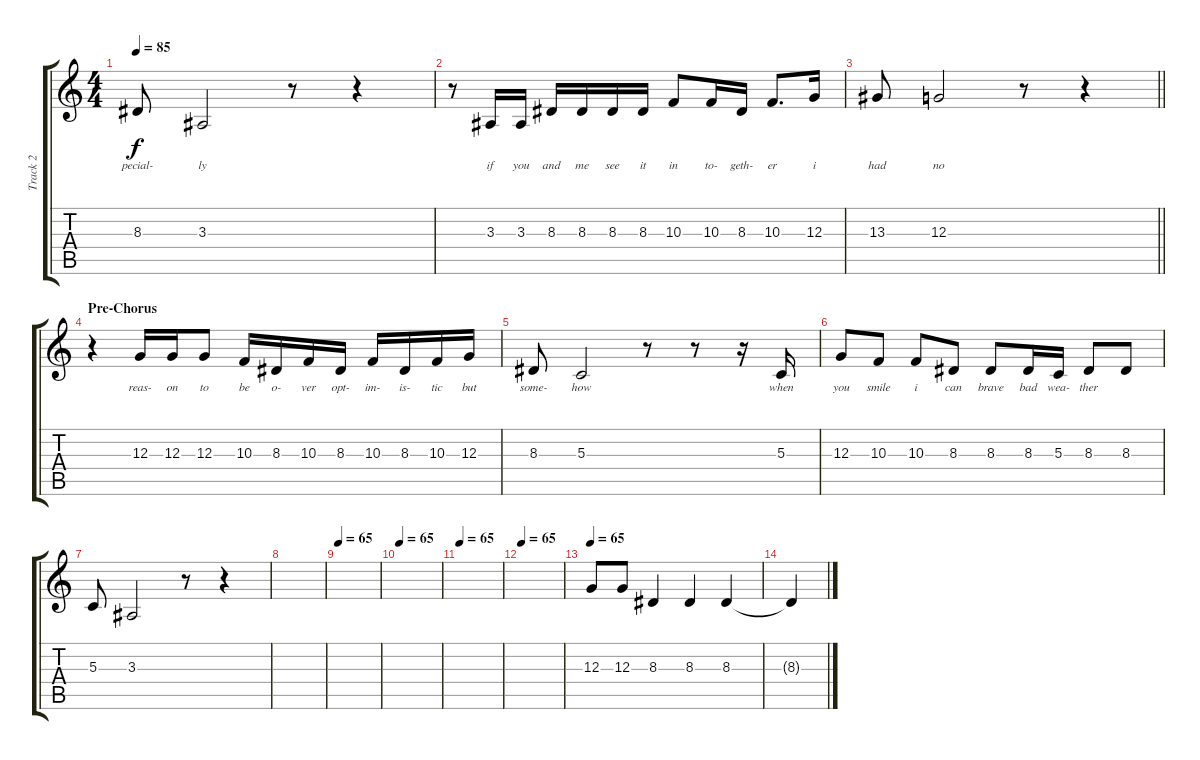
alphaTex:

\track ("Track 2" "Track 2") {instrument trumpet}
\staff {score tabs}
\tuning (E4 B3 G3 D3 A2 E2) {hide}
\ts (4 4)
\tempo 85
\clef g2
\ks c
8.3.8{lyrics (0 "pecial-") lyrics (1 "") lyrics (2 "") lyrics (3 "") lyrics (4 "") dy f} 3.3.2{lyrics (0 "ly") lyrics (1 "") lyrics (2 "") lyrics (3 "") lyrics (4 "")} r.8 r.4 |
r.8 3.3.16{lyrics (0 "if") lyrics (1 "") lyrics (2 "") lyrics (3 "") lyrics (4 "")} 3.3.16{lyrics (0 "you") lyrics (1 "") lyrics (2 "") lyrics (3 "") lyrics (4 "")} 8.3.16{lyrics (0 "and") lyrics (1 "") lyrics (2 "") lyrics (3 "") lyrics (4 "")} 8.3.16{lyrics (0 "me") lyrics (1 "") lyrics (2 "") lyrics (3 "") lyrics (4 "")} 8.3.16{lyrics (0 "see") lyrics (1 "") lyrics (2 "") lyrics (3 "") lyrics (4 "")} 8.3.16{lyrics (0 "it") lyrics (1 "") lyrics (2 "") lyrics (3 "") lyrics (4 "")} 10.3.8{lyrics (0 "in") lyrics (1 "") lyrics (2 "") lyrics (3 "") lyrics (4 "")} 10.3.16{lyrics (0 "to-") lyrics (1 "") lyrics (2 "") lyrics (3 "") lyrics (4 "")} 8.3.16{lyrics (0 "geth-") lyrics (1 "") lyrics (2 "") lyrics (3 "") lyrics (4 "")} 10.3.8{d lyrics (0 "er") lyrics (1 "") lyrics (2 "") lyrics (3 "") lyrics (4 "")} 12.3.16{lyrics (0 "i") lyrics (1 "") lyrics (2 "") lyrics (3 "") lyrics (4 "")} |
\barLineRight lightlight
13.3.8{lyrics (0 "had") lyrics (1 "") lyrics (2 "") lyrics (3 "") lyrics (4 "")} 12.3.2{lyrics (0 "no") lyrics (1 "") lyrics (2 "") lyrics (3 "") lyrics (4 "")} r.8 r.4 |
\section ("" "Pre-Chorus")
r.4 12.3.16{lyrics (0 "reas-") lyrics (1 "") lyrics (2 "") lyrics (3 "") lyrics (4 "")} 12.3.16{lyrics (0 "on") lyrics (1 "") lyrics (2 "") lyrics (3 "") lyrics (4 "")} 12.3.8{lyrics (0 "to") lyrics (1 "") lyrics (2 "") lyrics (3 "") lyrics (4 "")} 10.3.16{lyrics (0 "be") lyrics (1 "") lyrics (2 "") lyrics (3 "") lyrics (4 "")} 8.3.16{lyrics (0 "o-") lyrics (1 "") lyrics (2 "") lyrics (3 "") lyrics (4 "")} 10.3.16{lyrics (0 "ver") lyrics (1 "") lyrics (2 "") lyrics (3 "") lyrics (4 "")} 8.3.16{lyrics (0 "opt-") lyrics (1 "") lyrics (2 "") lyrics (3 "") lyrics (4 "")} 10.3.16{lyrics (0 "im-") lyrics (1 "") lyrics (2 "") lyrics (3 "") lyrics (4 "")} 8.3.16{lyrics (0 "is-") lyrics (1 "") lyrics (2 "") lyrics (3 "") lyrics (4 "")} 10.3.16{lyrics (0 "tic") lyrics (1 "") lyrics (2 "") lyrics (3 "") lyrics (4 "")} 12.3.16{lyrics (0 "but") lyrics (1 "") lyrics (2 "") lyrics (3 "") lyrics (4 "")} |
8.3.8{lyrics (0 "some-") lyrics (1 "") lyrics (2 "") lyrics (3 "") lyrics (4 "")} 5.3.2{lyrics (0 "how") lyrics (1 "") lyrics (2 "") lyrics (3 "") lyrics (4 "")} r.8 r.8 r.16 5.3.16{lyrics (0 "when") lyrics (1 "") lyrics (2 "") lyrics (3 "") lyrics (4 "")} |
12.3.8{lyrics (0 "you") lyrics (1 "") lyrics (2 "") lyrics (3 "") lyrics (4 "")} 10.3.8{lyrics (0 "smile") lyrics (1 "") lyrics (2 "") lyrics (3 "") lyrics (4 "")} 10.3.8{lyrics (0 "i") lyrics (1 "") lyrics (2 "") lyrics (3 "") lyrics (4 "")} 8.3.8{lyrics (0 "can") lyrics (1 "") lyrics (2 "") lyrics (3 "") lyrics (4 "")} 8.3.8{lyrics (0 "brave") lyrics (1 "") lyrics (2 "") lyrics (3 "") lyrics (4 "")} 8.3.16{lyrics (0 "bad") lyrics (1 "") lyrics (2 "") lyrics (3 "") lyrics (4 "")} 5.3.16{lyrics (0 "wea-") lyrics (1 "") lyrics (2 "") lyrics (3 "") lyrics (4 "")} 8.3.8{lyrics (0 "ther") lyrics (1 "") lyrics (2 "") lyrics (3 "") lyrics (4 "")} 8.3.8 |
5.3.8 3.3.2 r.8 r.4 |
|
\tempo 65
|
\tempo 65
|
\tempo 65
|
\tempo 65
|
\tempo 65
12.3.8 12.3.8 8.3.4 8.3.4 8.3.4 |
8.3{t}.4
